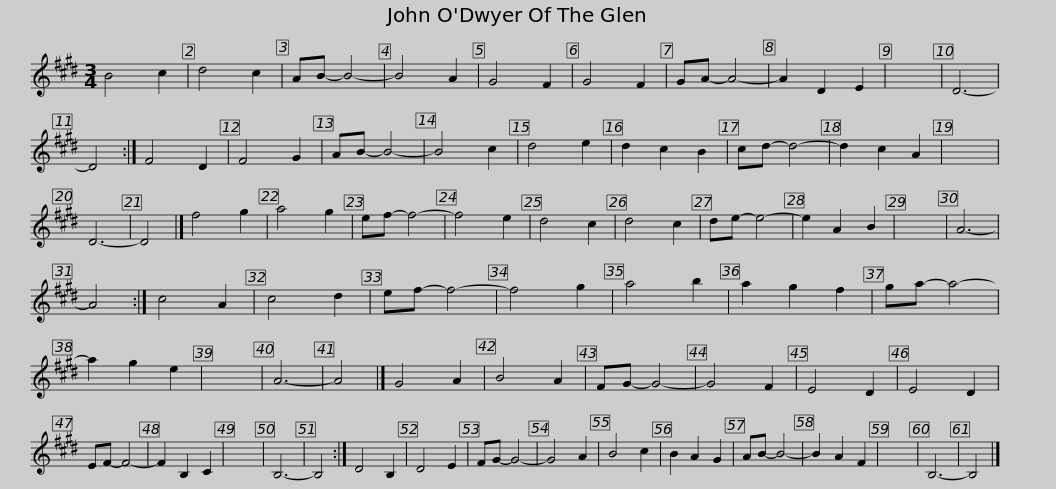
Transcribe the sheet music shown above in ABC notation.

X:1
L:1/8
M:3/4
I:linebreak $
K:E
V:1 treble
V:1
 B4 c2 | d4 c2 | AB- B4- | B4 A2 | G4 F2 | %5
 G4 F2 | GA- A4- | A2 D2 E2 | x6 | D6- | %10
 D4 :| F4 D2 | F4 G2 | AB- B4- | B4 c2 |$ %15
 d4 e2 | d2 c2 B2 | cd- d4- | d2 c2 A2 | x6 | %20
 D6- | D4 |] f4 g2 | a4 g2 | ef- f4- | %25
 f4 e2 | d4 c2 | d4 c2 | de- e4- | e2 A2 B2 |$ %30
 x6 | A6- | A4 :| c4 A2 | c4 d2 | %35
 ef- f4- | f4 g2 | a4 b2 | a2 g2 f2 | ga- a4- | %40
 a2 g2 e2 | x6 | A6- | A4 |] G4 A2 |$ %45
 B4 A2 | FG- G4- | G4 F2 | E4 D2 | E4 D2 | %50
 EF- F4- | F2 B,2 C2 | x6 | B,6- | B,4 :| %55
 D4 B,2 | D4 E2 | FG- G4- | G4 A2 | B4 c2 |$ %60
 B2 A2 G2 | AB- B4- | B2 A2 F2 | x6 | B,6- | %65
 B,4 |] %66
